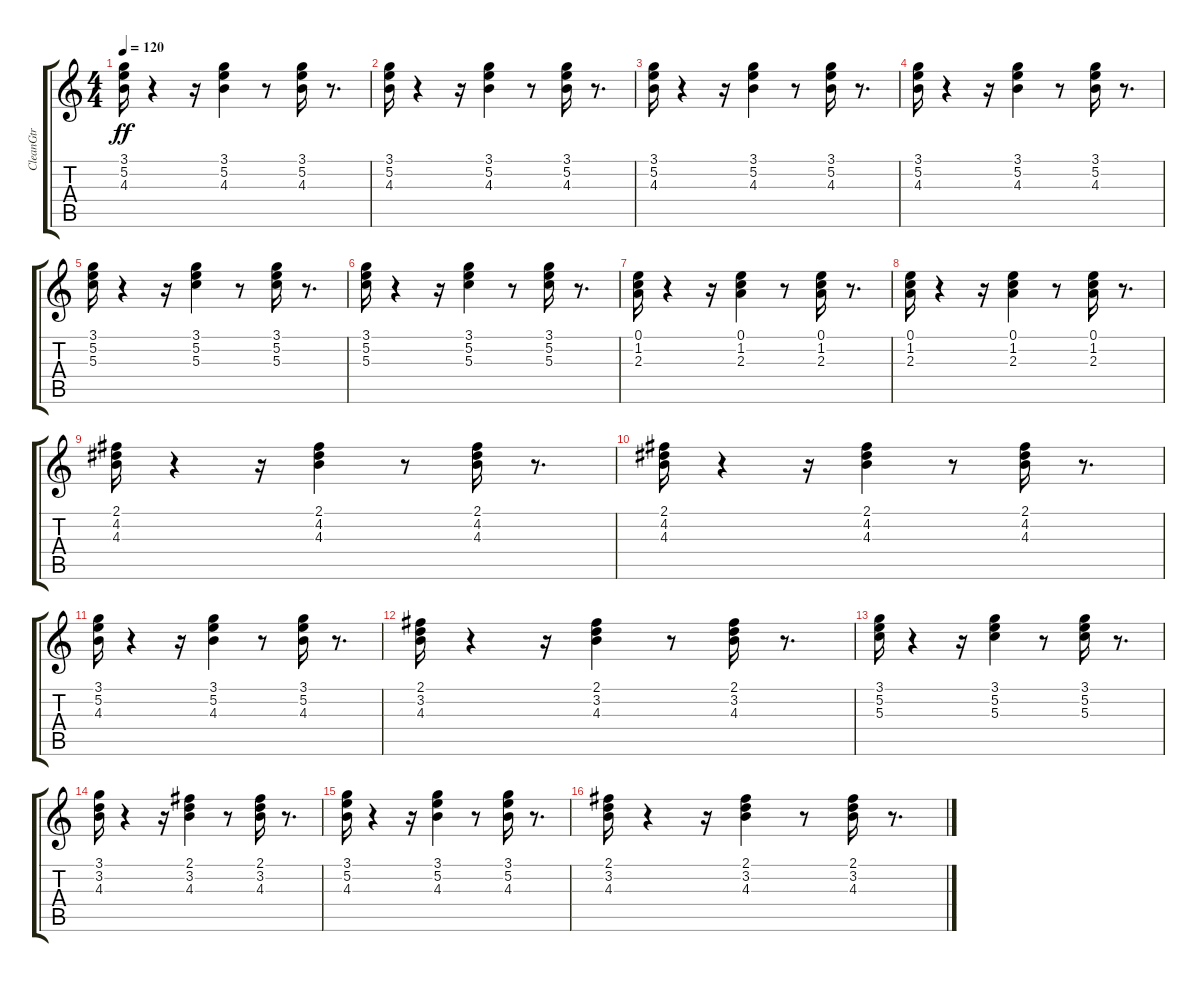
\track ("CleanGtr" "CleanGtr") {instrument electricguitarclean}
\staff {score tabs}
\tuning (E4 B3 G3 D3 A2 E2) {hide}
\ts (4 4)
\tempo 120
\clef g2
\ks c
(3.1 5.2 4.3).16{dy ff} r.4 r.16 (3.1 5.2 4.3).4 r.8 (3.1 5.2 4.3).16 r.8{d} |
(3.1 5.2 4.3).16 r.4 r.16 (3.1 5.2 4.3).4 r.8 (3.1 5.2 4.3).16 r.8{d} |
(3.1 5.2 4.3).16 r.4 r.16 (3.1 5.2 4.3).4 r.8 (3.1 5.2 4.3).16 r.8{d} |
(3.1 5.2 4.3).16 r.4 r.16 (3.1 5.2 4.3).4 r.8 (3.1 5.2 4.3).16 r.8{d} |
(3.1 5.2 5.3).16 r.4 r.16 (3.1 5.2 5.3).4 r.8 (3.1 5.2 5.3).16 r.8{d} |
(3.1 5.2 5.3).16 r.4 r.16 (3.1 5.2 5.3).4 r.8 (3.1 5.2 5.3).16 r.8{d} |
(0.1 1.2 2.3).16 r.4 r.16 (0.1 1.2 2.3).4 r.8 (0.1 1.2 2.3).16 r.8{d} |
(0.1 1.2 2.3).16 r.4 r.16 (0.1 1.2 2.3).4 r.8 (0.1 1.2 2.3).16 r.8{d} |
(2.1 4.2 4.3).16 r.4 r.16 (2.1 4.2 4.3).4 r.8 (2.1 4.2 4.3).16 r.8{d} |
(2.1 4.2 4.3).16 r.4 r.16 (2.1 4.2 4.3).4 r.8 (2.1 4.2 4.3).16 r.8{d} |
(3.1 5.2 4.3).16 r.4 r.16 (3.1 5.2 4.3).4 r.8 (3.1 5.2 4.3).16 r.8{d} |
(2.1 3.2 4.3).16 r.4 r.16 (2.1 3.2 4.3).4 r.8 (2.1 3.2 4.3).16 r.8{d} |
(3.1 5.2 5.3).16 r.4 r.16 (3.1 5.2 5.3).4 r.8 (3.1 5.2 5.3).16 r.8{d} |
(3.1 3.2 4.3).16 r.4 r.16 (2.1 3.2 4.3).4 r.8 (2.1 3.2 4.3).16 r.8{d} |
(3.1 5.2 4.3).16 r.4 r.16 (3.1 5.2 4.3).4 r.8 (3.1 5.2 4.3).16 r.8{d} |
(2.1 3.2 4.3).16 r.4 r.16 (2.1 3.2 4.3).4 r.8 (2.1 3.2 4.3).16 r.8{d}
